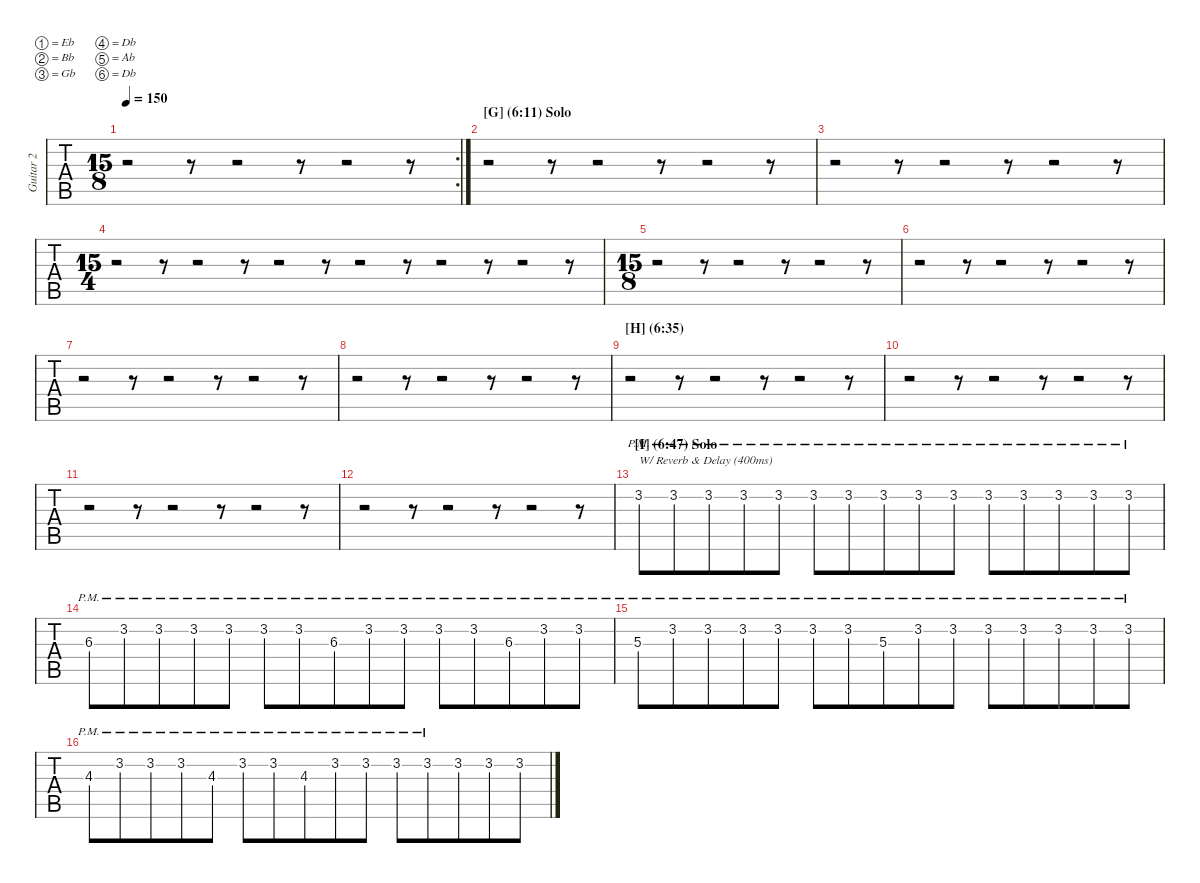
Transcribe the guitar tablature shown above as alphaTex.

\defaultSystemsLayout 2
\hideDynamics
\bracketExtendMode nobrackets
\multiTrackTrackNamePolicy allsystems
\firstSystemTrackNameMode fullname
\otherSystemsTrackNameMode fullname
\otherSystemsTrackNameOrientation horizontal
\track ("Guitar 2" "Guitar 2") {instrument overdrivenguitar}
\staff {tabs}
\tuning (Eb4 Bb3 Gb3 Db3 Ab2 Db2)
\rc 2
\ts (15 8)
\scale
0.975134
\tempo 150
\accidentals auto
\clef g2
\ottava regular
\simile none
\ks aminor
r.2{dy p} r.8 r.2 r.8 r.2 r.8 |
\section ("G" "(6:11) Solo")
\scale
1.02156 r.2 r.8 r.2 r.8 r.2 r.8 |
\scale
0.978438 r.2 r.8 r.2 r.8 r.2 r.8 |
\ts (15 4)
\beaming (8 5 5 5 5 5 5)
\scale
1.02156 r.2 r.8 r.2 r.8 r.2 r.8 r.2 r.8 r.2 r.8 r.2 r.8 |
\ts (15 8)
\beaming (8 5 5 5)
\scale
1.02117 r.2 r.8 r.2 r.8 r.2 r.8 |
\scale
0.97883 r.2 r.8 r.2 r.8 r.2 r.8 |
\scale
1.02267 r.2 r.8 r.2 r.8 r.2 r.8 |
\scale
0.977332 r.2 r.8 r.2 r.8 r.2 r.8 |
\section ("H" "(6:35)")
\scale
1.02384 r.2 r.8 r.2 r.8 r.2 r.8 |
\scale
0.976163 r.2 r.8 r.2 r.8 r.2 r.8 |
\scale
1.02267 r.2 r.8 r.2 r.8 r.2 r.8 |
\scale
0.977332 r.2 r.8 r.2 r.8 r.2 r.8 |
\section ("I" "(6:47) Solo")
\scale
1.02384 3.2{pm acc x}.8{txt "W/ Reverb & Delay (400ms)" dy pp instrument overdrivenguitar} 3.2{pm acc x}.8 3.2{pm acc x}.8 3.2{pm acc x}.8 3.2{pm acc x}.8 3.2{pm acc x}.8 3.2{pm acc x}.8 3.2{pm acc x}.8 3.2{pm acc x}.8 3.2{pm acc x}.8 3.2{pm acc x}.8 3.2{pm acc x}.8 3.2{pm acc x}.8 3.2{pm acc x}.8 3.2{pm acc x}.8 |
\scale
0.976163 6.3{pm acc #}.8 3.2{pm acc x}.8 3.2{pm acc x}.8 3.2{pm acc x}.8 3.2{pm acc x}.8 3.2{pm acc x}.8 3.2{pm acc x}.8 6.3{pm acc #}.8 3.2{pm acc x}.8 3.2{pm acc x}.8 3.2{pm acc x}.8 3.2{pm acc x}.8 6.3{pm acc #}.8 3.2{pm acc x}.8 3.2{pm acc x}.8 |
\scale
1.02267 5.3{pm acc #}.8 3.2{pm acc x}.8 3.2{pm acc x}.8 3.2{pm acc x}.8 3.2{pm acc x}.8 3.2{pm acc x}.8 3.2{pm acc x}.8 5.3{pm acc #}.8 3.2{pm acc x}.8 3.2{pm acc x}.8 3.2{pm acc x}.8 3.2{pm acc x}.8 3.2{pm acc x}.8 3.2{pm acc x}.8 3.2{pm acc x}.8 |
\scale
0.977332 4.3{pm acc x}.8 3.2{pm acc x}.8 3.2{pm acc x}.8 3.2{pm acc x}.8 4.3{pm acc x}.8 3.2{pm acc x}.8 3.2{pm acc x}.8 4.3{pm acc x}.8 3.2{pm acc x}.8 3.2{pm acc x}.8 3.2{pm acc x}.8 3.2{pm acc x}.8 3.2{acc x}.8 3.2{acc x}.8 3.2{acc x}.8
